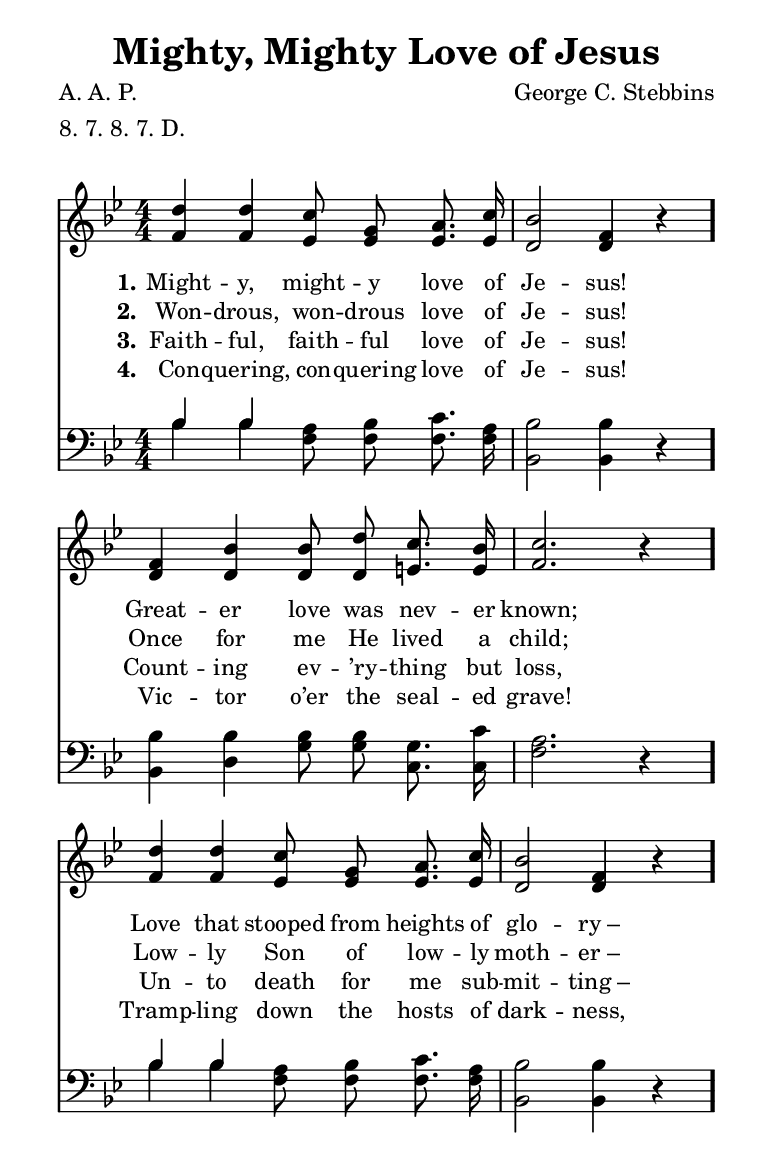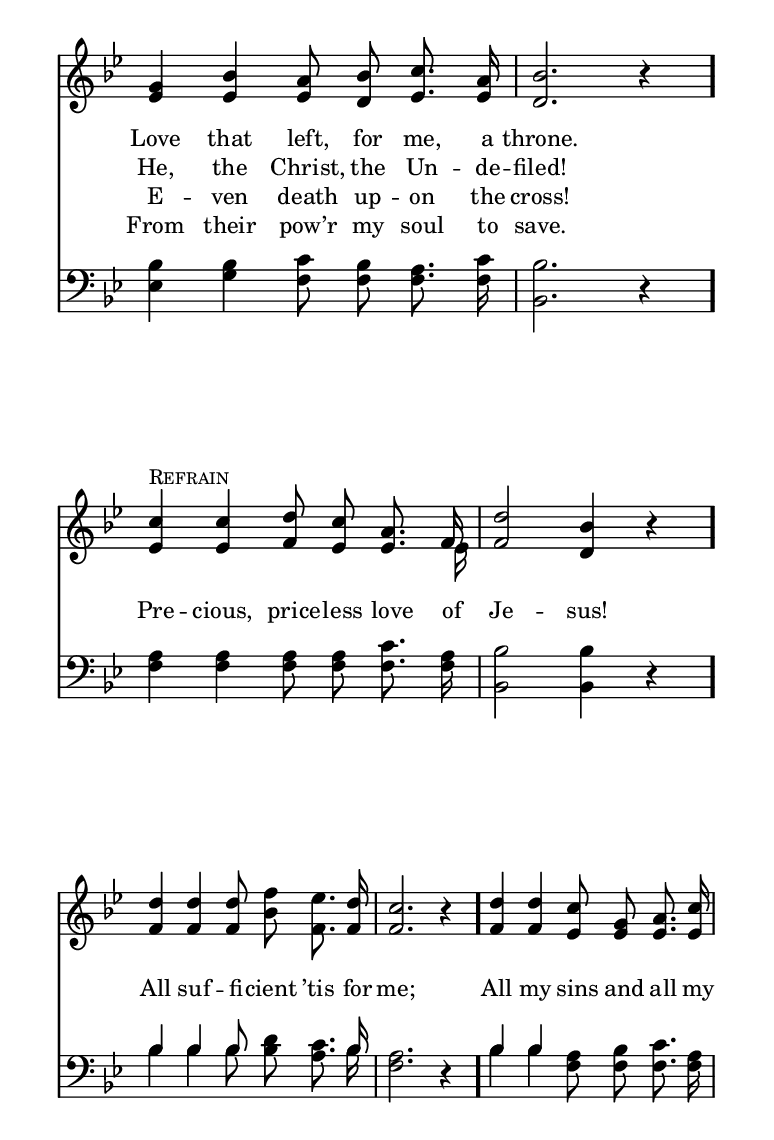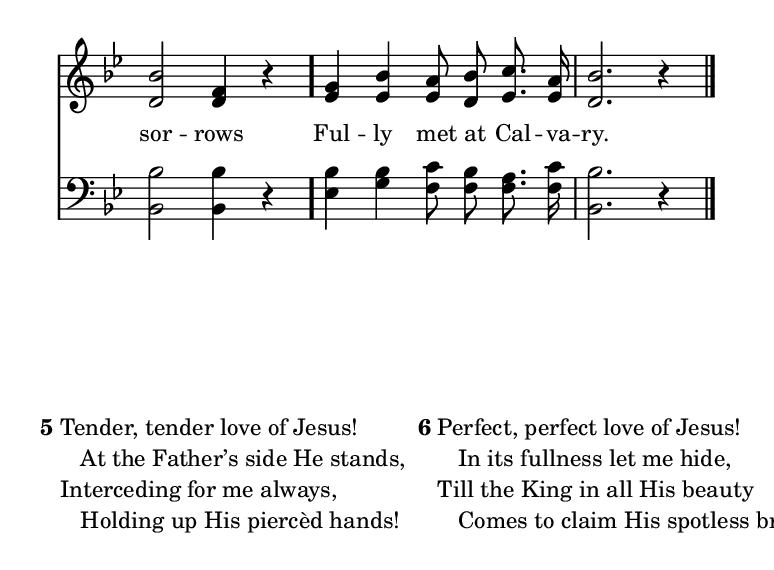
\include "common/global.ily"
\paper {
  \include "common/paper.ily"
}

\header{
  %gospel
  hymnnumber = "240"
  title = "Mighty, Mighty Love of Jesus"
  tunename = ""
  meter = "8. 7. 8. 7. D."
  poet = "A. A. P."
  composer = "George C. Stebbins"
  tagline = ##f
}

global = {
  \include "common/overrides.ily"
  \override Staff.TimeSignature.style = #'numbered
  \time 4/4
  \override Score.MetronomeMark.transparent = ##t % hide all fermata changes too
  \tempo 4=80
  \key bes \major
  \autoBeamOff
}

patternA = { c4 c c8 c c8. c16 | c2 c4 c4 }
patternB = { c4 c c8 c c8. c16 | c2. c4 }

notesSoprano = {
\global
\relative c'' {

  \changePitch \patternA { d d c g a c | bes f r }
  \changePitch \patternB { f bes bes d c bes | c r }
  \changePitch \patternA { d d c g a c | bes f r }
  \changePitch \patternB { g bes a bes c a | bes r }
  \eogbreak

  << s^\markup { \small \caps "Refrain" }
  \changePitch \patternA { c c d c a f | d' bes r } >>
  \changePitch \patternB { d d d f ees d | c r }
  \changePitch \patternA { d d c g a c | bes f r }
  \changePitch \patternB { g bes a bes c a | bes r }

  \bar "|."

}
}

notesAlto = {
\global
\relative e' {

  \changePitch \patternA { f f ees ees ees ees | d d r }
  \changePitch \patternB { d d d d e e | f r }
  \changePitch \patternA { f f ees ees ees ees | d d r }
  \changePitch \patternB { ees ees ees d ees ees | d r }

  \changePitch \patternA { ees ees f ees ees ees | f d r }
  \changePitch \patternB { f f f bes f f | f r }
  \changePitch \patternA { f f ees ees ees ees | d d r }
  \changePitch \patternB { ees ees ees d ees ees | d r }

}
}

notesTenor = {
\global
\relative a {

  \changePitch \patternA { bes bes a bes c a | bes bes r }
  \changePitch \patternB { bes bes bes bes g c | a r }
  \changePitch \patternA { bes bes a bes c a | bes bes r }
  \changePitch \patternB { bes bes c bes a c | bes r }

  \changePitch \patternA { a a a a c a | bes bes r }
  \changePitch \patternB { bes bes bes d c bes | a r }
  \changePitch \patternA { bes bes a bes c a | bes bes r }
  \changePitch \patternB { bes bes c bes a c | bes r }

}
}

notesBass = {
\global
\relative f {

  \changePitch \patternA { bes bes f f f f | bes, bes r }
  \changePitch \patternB { bes d g g c, c | f r }
  \changePitch \patternA { bes bes f f f f | bes, bes r }
  \changePitch \patternB { ees g f f f f | bes, r }

  \changePitch \patternA { f' f f f f f | bes, bes r }
  \changePitch \patternB { bes' bes bes bes a bes | f r }
  \changePitch \patternA { bes bes f f f f | bes, bes r }
  \changePitch \patternB { ees g f f f f | bes, r }

}
}

Refrain = \lyricmode {

Pre -- cious, price -- less love of Je -- sus! \bar "."
All suf -- fi -- cient ’tis for me; \bar "."
All my sins and all my sor -- rows \bar "."
Ful -- ly met at Cal -- va -- ry. \bar "."

}

wordsA = \lyricmode {
\set stanza = "1."

Might -- y, might -- y love of Je -- sus! \bar "."
Great -- er love was nev -- er known; \bar "."
Love that stooped from heights of glo -- ry_– \bar "."
Love that left, for me, a throne. \bar "." % blue book oddly removes comma after `left`

}

wordsB = \lyricmode {
\set stanza = "2."

Won -- drous, won -- drous love of Je -- sus!
Once for me He lived a child;
Low -- ly Son of low -- ly moth -- er_–
He, the Christ, the Un -- de -- filed!

\Refrain

}

wordsC = \lyricmode {
\set stanza = "3."

Faith -- ful, faith -- ful love of Je -- sus!
Count -- ing ev -- ’ry -- thing but loss,
Un -- to death for me sub -- mit -- ting_–
E -- ven death up -- on the cross!

}

wordsD = \lyricmode {
\set stanza = "4."

Con -- quering, con -- quering love of Je -- sus!
Vic -- tor o’er the seal -- ed grave!
Tramp -- ling down the hosts of dark -- ness,
From their pow’r my soul to save.

}

wordsE = \markuplist {

\line { Tender, tender love of Jesus! }
\line { { \hspace #2 } At the Father’s side He stands, }
\line { Interceding for me always, }
\line { { \hspace #2 } Holding up His piercèd hands! }

}

wordsF = \markuplist {

\line { Perfect, perfect love of Jesus! }
\line { { \hspace #2 } In its fullness let me hide, }
\line { Till the King in all His beauty }
\line { { \hspace #2 } Comes to claim His spotless bride. }

}

\score {
  \context ChoirStaff <<
    \context Staff = upper <<
      \set Staff.autoBeaming = ##f
      \set ChoirStaff.systemStartDelimiter = #'SystemStartBar
      \set ChoirStaff.printPartCombineTexts = ##f
      \partcombine #'(2 . 11) \notesSoprano \notesAlto
      \context NullVoice = sopranos { \voiceOne << \notesSoprano >> }
      \context Lyrics = one   \lyricsto sopranos \wordsA
      \context Lyrics = two   \lyricsto sopranos \wordsB
      \context Lyrics = three \lyricsto sopranos \wordsC
      \context Lyrics = four  \lyricsto sopranos \wordsD
    >>
    \context Staff = men <<
      \set Staff.autoBeaming = ##f
      \clef bass
      \set ChoirStaff.printPartCombineTexts = ##f
      \partcombine #'(2 . 11) \notesTenor \notesBass
    >>
  >>
  \layout {
    \include "common/layout.ily"
  }
  #(cond ((ly:get-option 'eog-midi-permitted) #{ \midi{
    \include "common/midi.ily"
  } #}))
}

\noPageBreak

\markup { \fill-line {
  \null
  \line{ \bold 5 \column { \wordsE } }
  \null
  \line{ \bold 6 \column { \wordsF } }
  \null
} }

\version "2.19.49"  % necessary for upgrading to future LilyPond versions.

% vi:set et ts=2 sw=2 ai nocindent syntax=lilypond:
